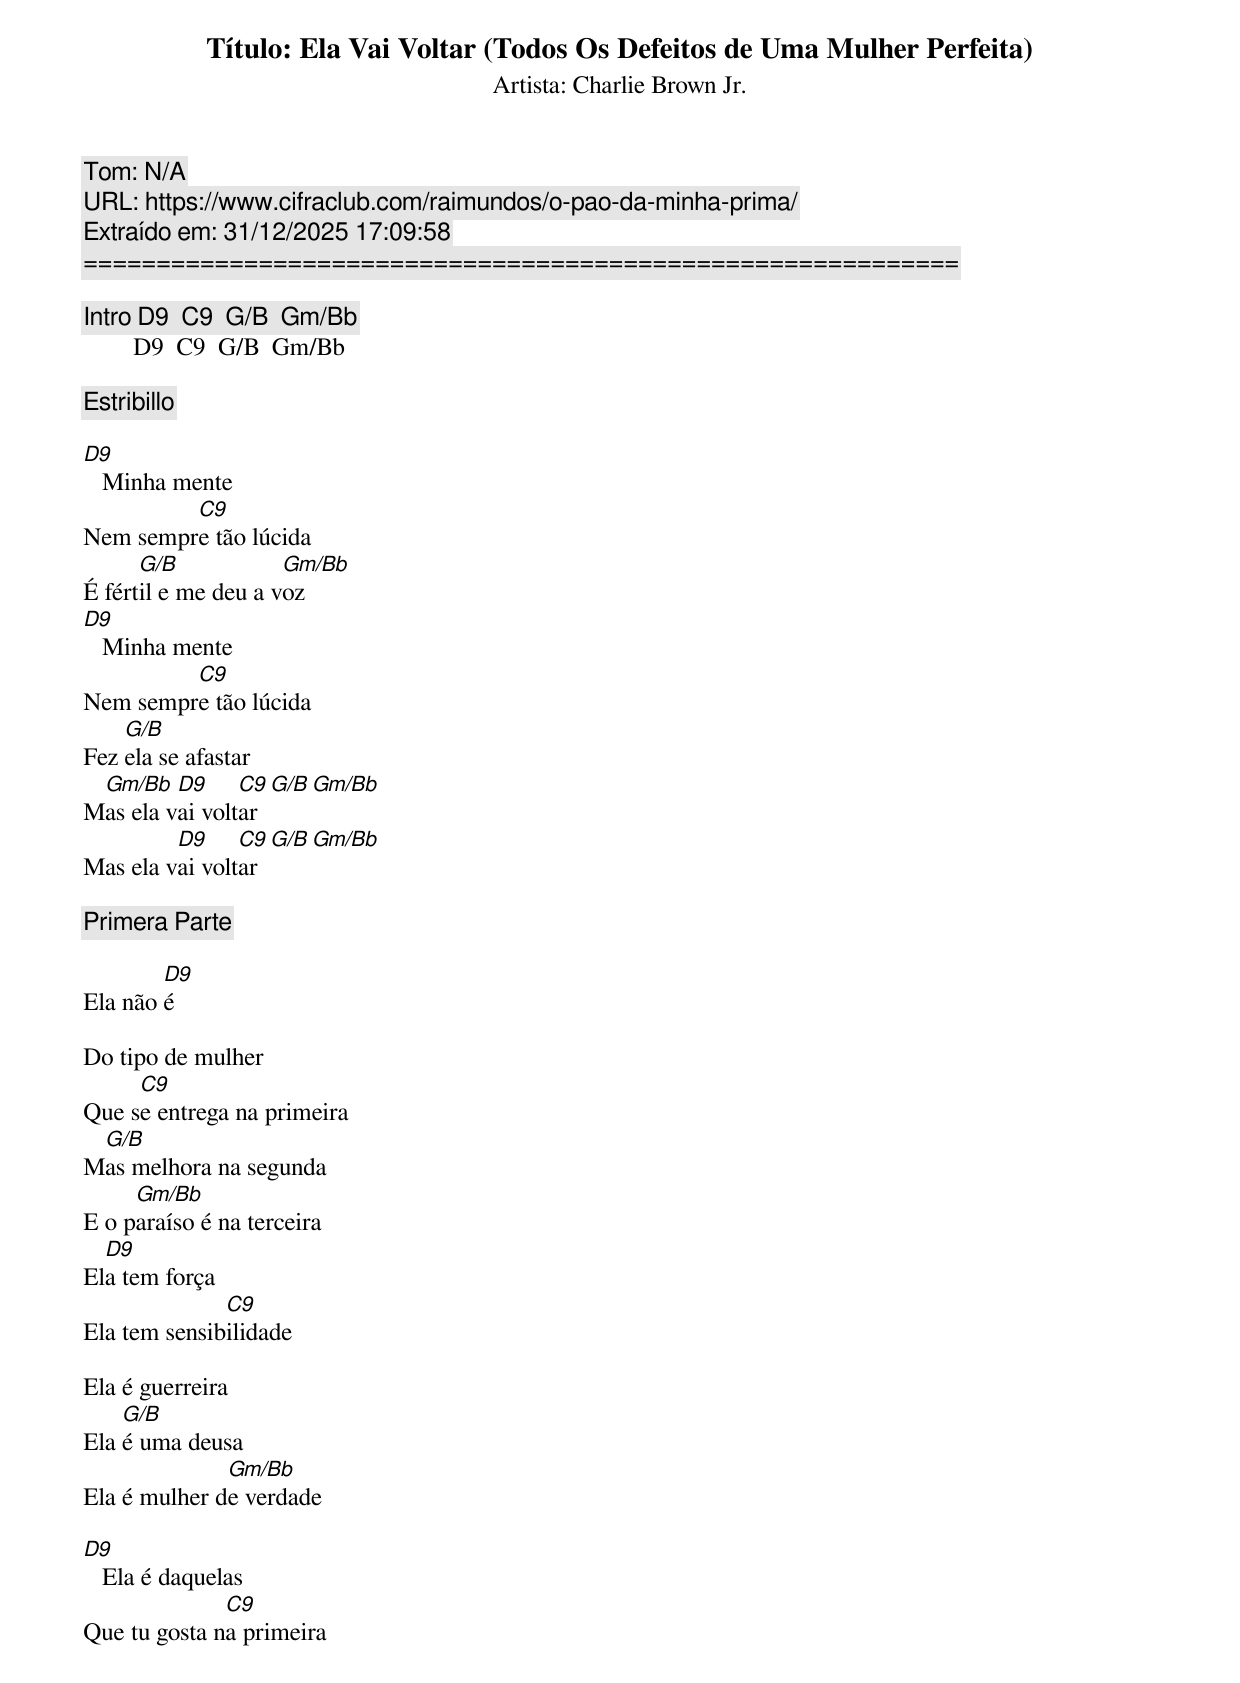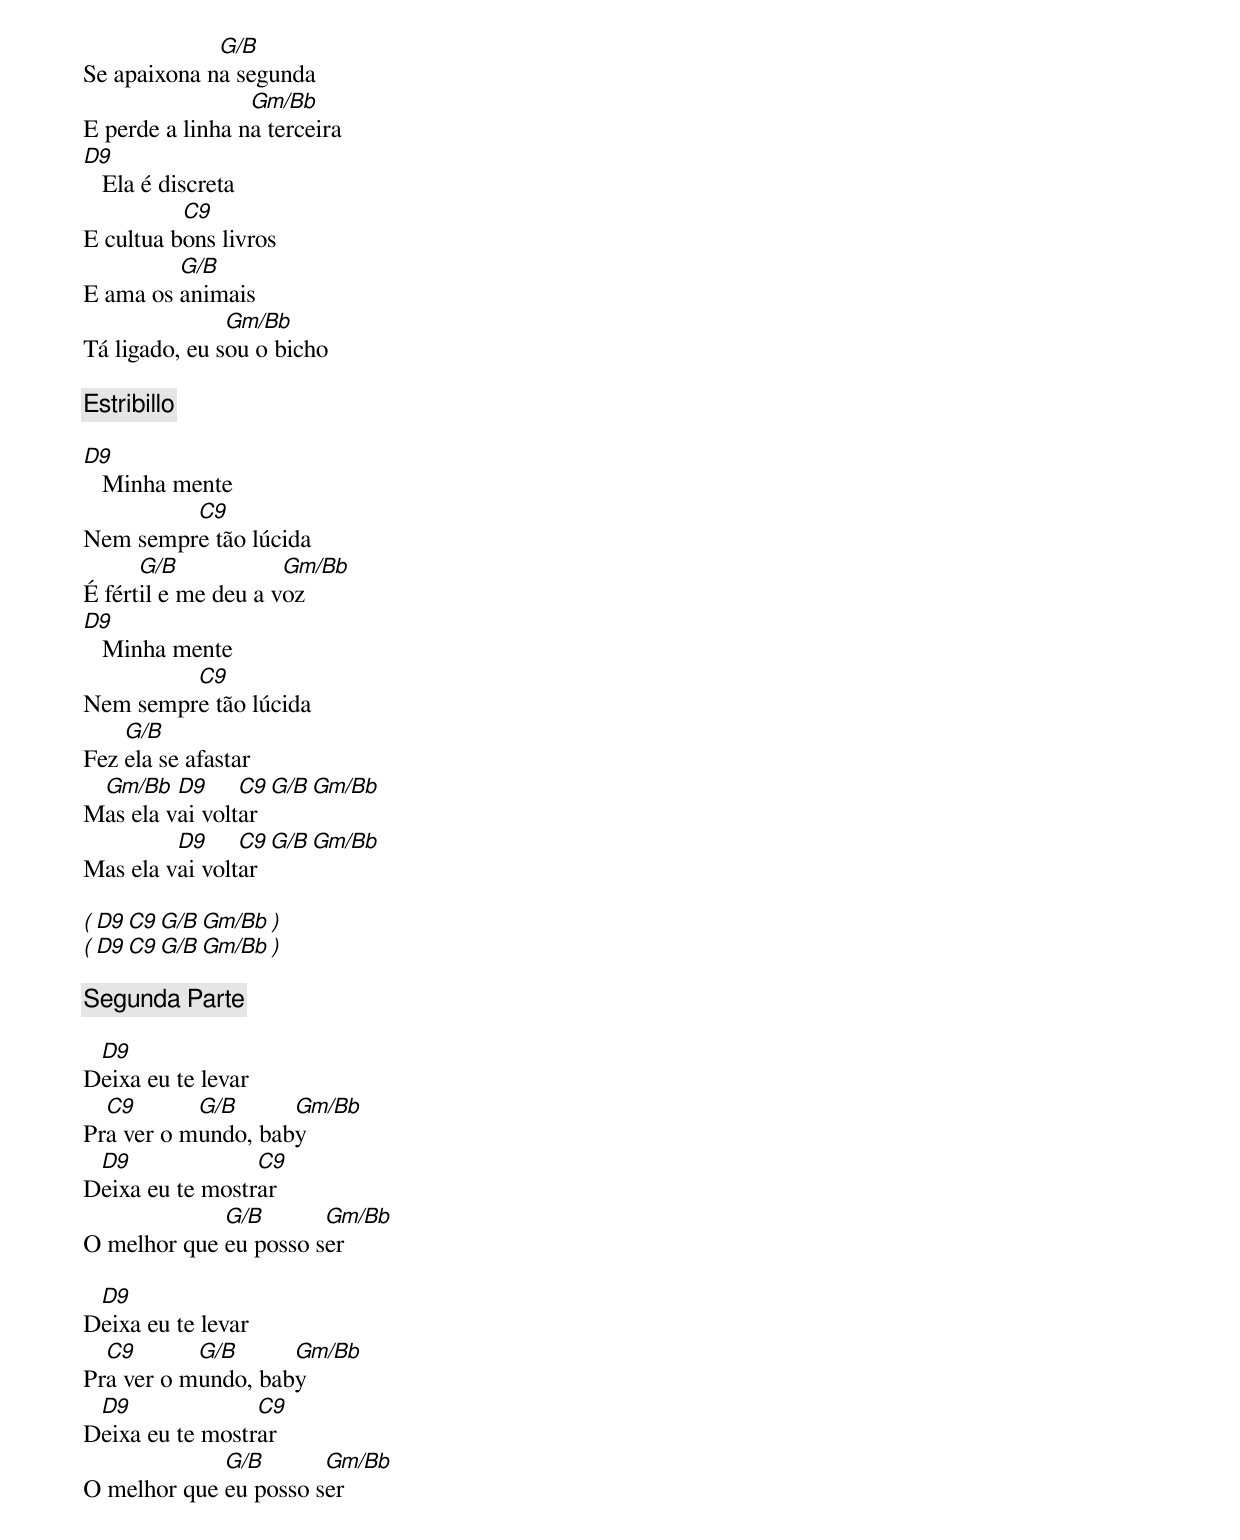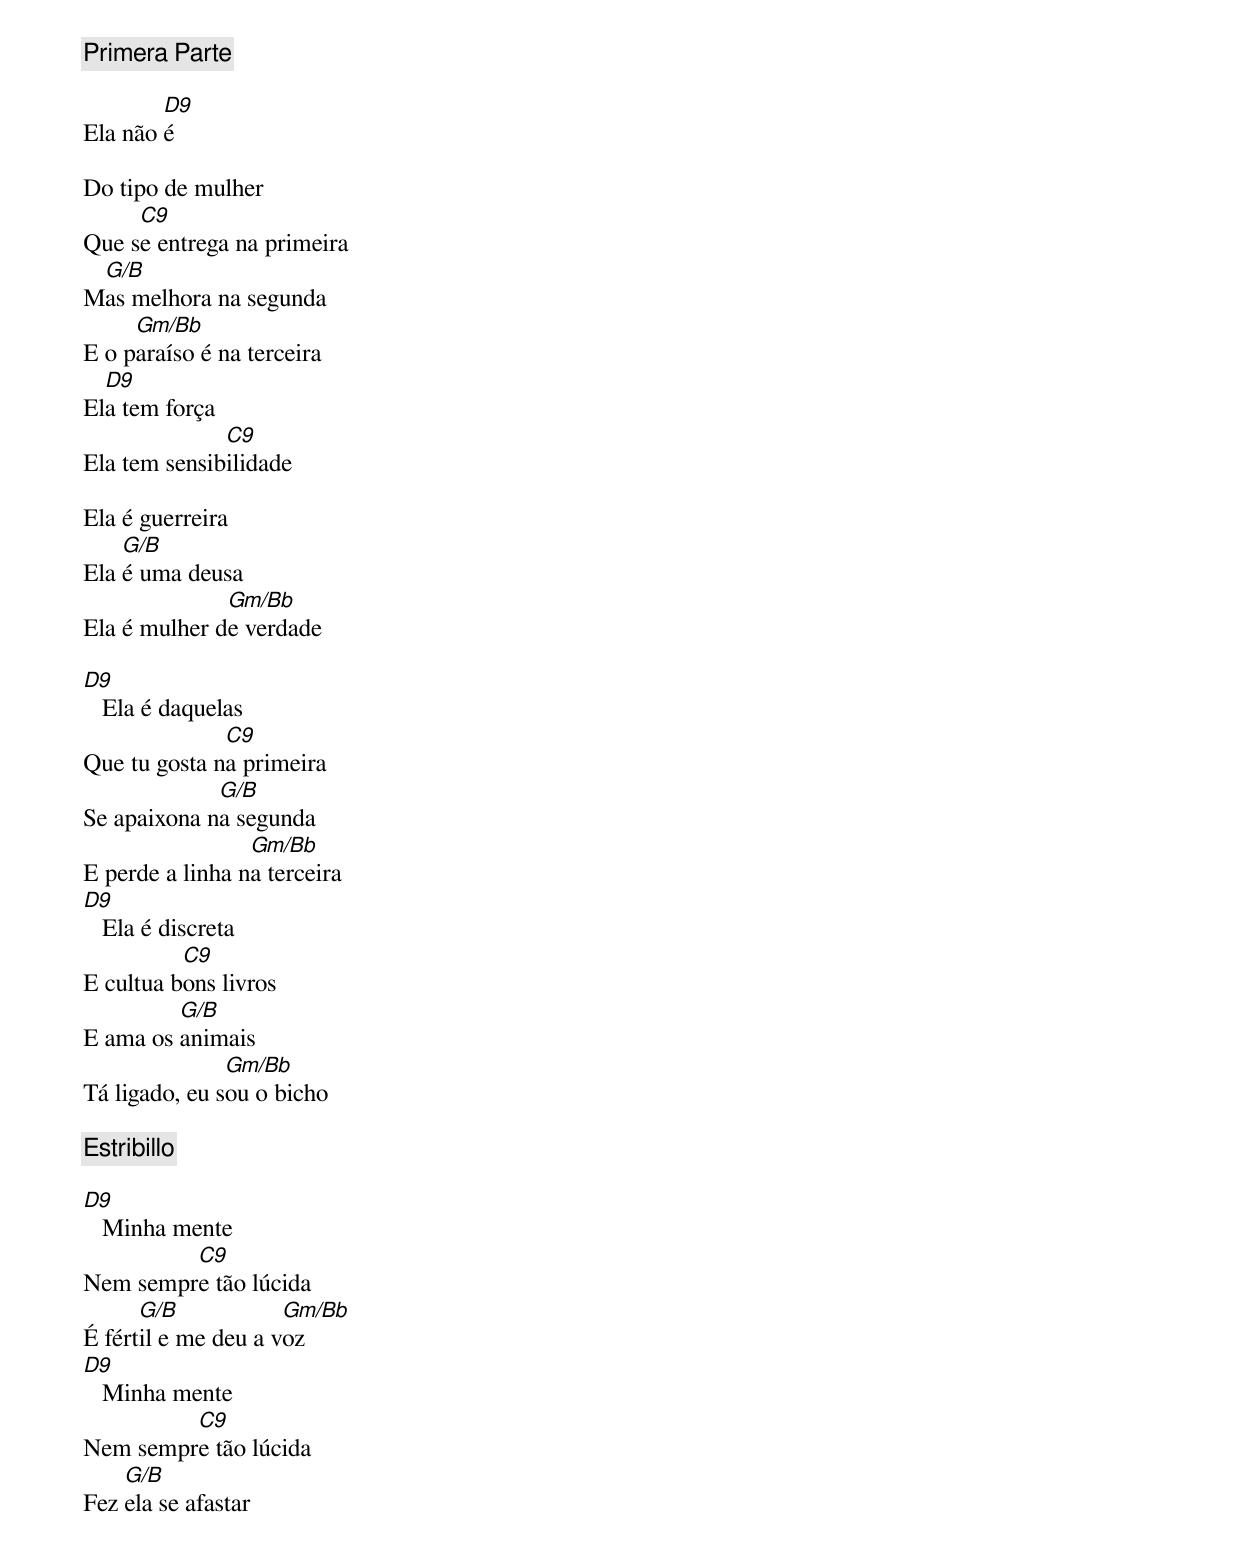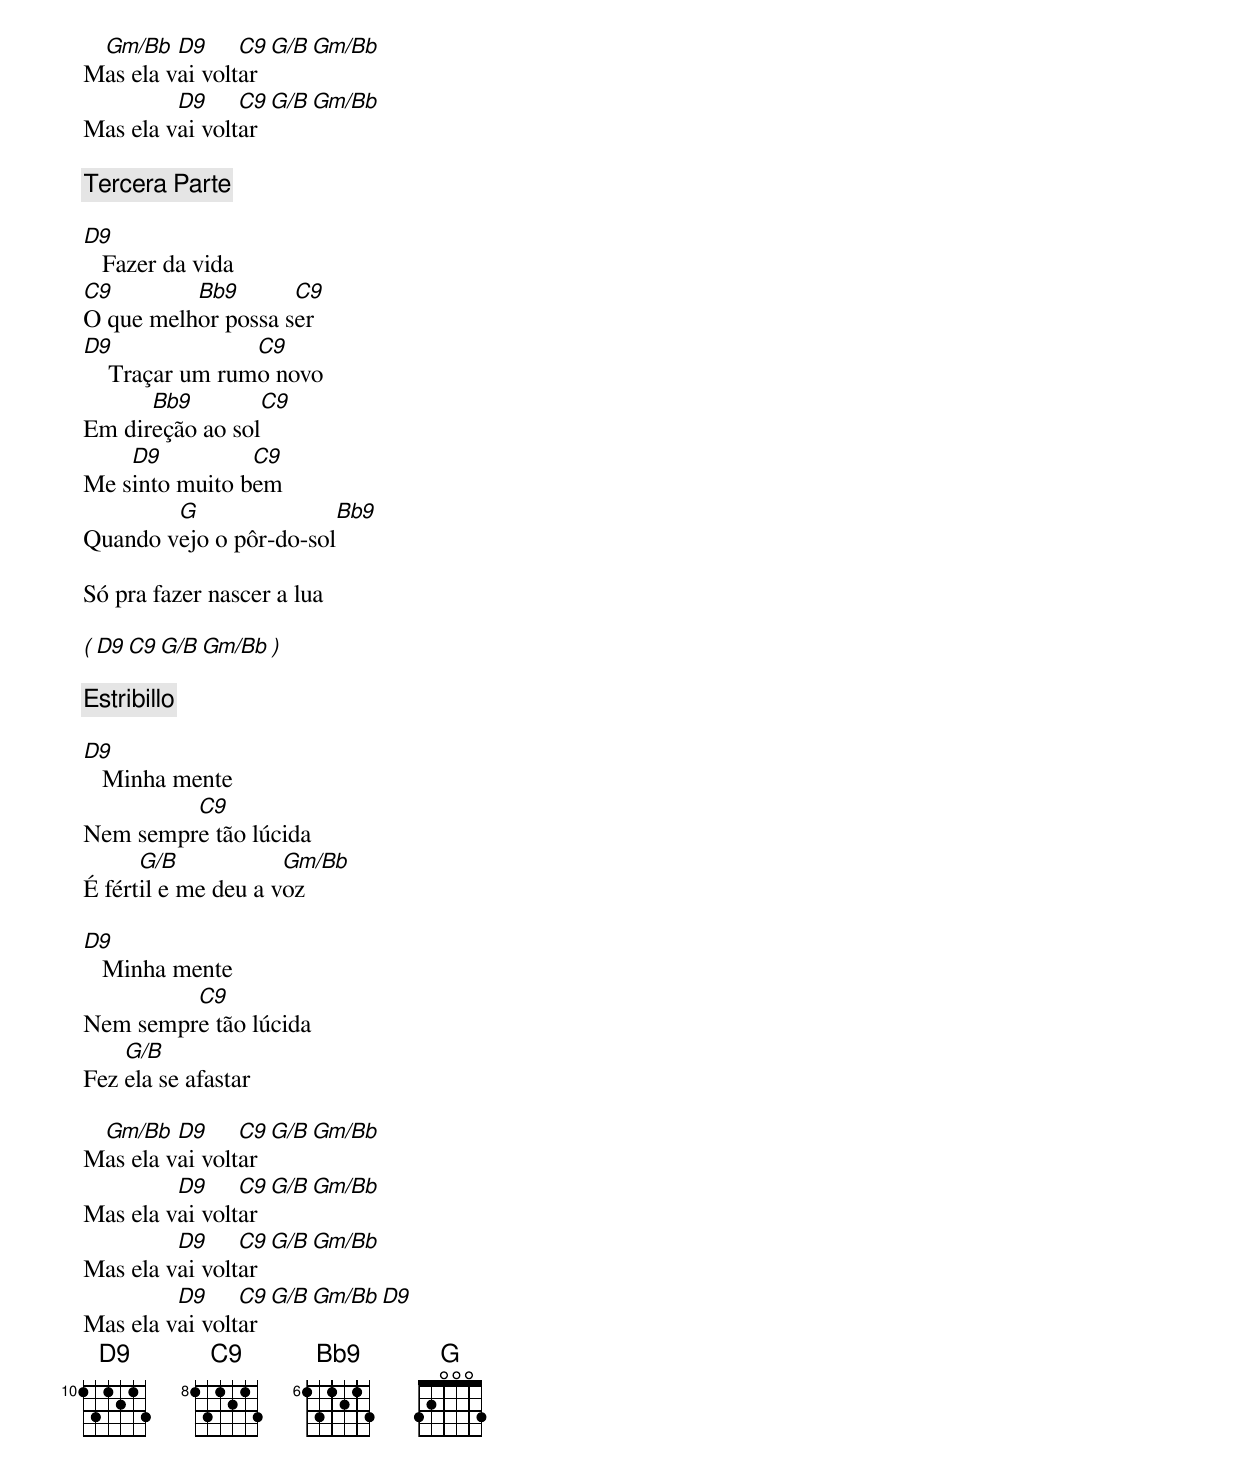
Título: Ela Vai Voltar (Todos Os Defeitos de Uma Mulher Perfeita)
Artista: Charlie Brown Jr.
Tom: N/A
URL: https://www.cifraclub.com/raimundos/o-pao-da-minha-prima/
Extraído em: 31/12/2025 17:09:58
============================================================

[Intro] D9  C9  G/B  Gm/Bb
        D9  C9  G/B  Gm/Bb

[Estribillo]

D9
   Minha mente
         C9
Nem sempre tão lúcida
      G/B            Gm/Bb
É fértil e me deu a voz
D9
   Minha mente
         C9
Nem sempre tão lúcida
    G/B
Fez ela se afastar
 Gm/Bb   D9     C9  G/B  Gm/Bb
Mas ela vai voltar
         D9     C9  G/B  Gm/Bb
Mas ela vai voltar

[Primera Parte]

        D9
Ela não é

Do tipo de mulher
     C9
Que se entrega na primeira
 G/B
Mas melhora na segunda
     Gm/Bb
E o paraíso é na terceira
  D9
Ela tem força
              C9
Ela tem sensibilidade

Ela é guerreira
    G/B
Ela é uma deusa
              Gm/Bb
Ela é mulher de verdade

D9
   Ela é daquelas
              C9
Que tu gosta na primeira
             G/B
Se apaixona na segunda
                 Gm/Bb
E perde a linha na terceira
D9
   Ela é discreta
          C9
E cultua bons livros
         G/B
E ama os animais
               Gm/Bb
Tá ligado, eu sou o bicho

[Estribillo]

D9
   Minha mente
         C9
Nem sempre tão lúcida
      G/B            Gm/Bb
É fértil e me deu a voz
D9
   Minha mente
         C9
Nem sempre tão lúcida
    G/B
Fez ela se afastar
 Gm/Bb   D9     C9  G/B  Gm/Bb
Mas ela vai voltar
         D9     C9  G/B  Gm/Bb
Mas ela vai voltar

( D9  C9  G/B  Gm/Bb )
( D9  C9  G/B  Gm/Bb )

[Segunda Parte]

 D9
Deixa eu te levar
  C9       G/B      Gm/Bb
Pra ver o mundo, baby
 D9              C9
Deixa eu te mostrar
             G/B       Gm/Bb
O melhor que eu posso ser

 D9
Deixa eu te levar
  C9       G/B      Gm/Bb
Pra ver o mundo, baby
 D9              C9
Deixa eu te mostrar
             G/B       Gm/Bb
O melhor que eu posso ser

[Primera Parte]

        D9
Ela não é

Do tipo de mulher
     C9
Que se entrega na primeira
 G/B
Mas melhora na segunda
     Gm/Bb
E o paraíso é na terceira
  D9
Ela tem força
              C9
Ela tem sensibilidade

Ela é guerreira
    G/B
Ela é uma deusa
              Gm/Bb
Ela é mulher de verdade

D9
   Ela é daquelas
              C9
Que tu gosta na primeira
             G/B
Se apaixona na segunda
                 Gm/Bb
E perde a linha na terceira
D9
   Ela é discreta
          C9
E cultua bons livros
         G/B
E ama os animais
               Gm/Bb
Tá ligado, eu sou o bicho

[Estribillo]

D9
   Minha mente
         C9
Nem sempre tão lúcida
      G/B            Gm/Bb
É fértil e me deu a voz
D9
   Minha mente
         C9
Nem sempre tão lúcida
    G/B
Fez ela se afastar
 Gm/Bb   D9     C9  G/B  Gm/Bb
Mas ela vai voltar
         D9     C9  G/B  Gm/Bb
Mas ela vai voltar

[Tercera Parte]

D9
   Fazer da vida
C9        Bb9       C9
O que melhor possa ser
D9               C9
    Traçar um rumo novo
      Bb9         C9
Em direção ao sol
    D9          C9
Me sinto muito bem
        G                Bb9
Quando vejo o pôr-do-sol

Só pra fazer nascer a lua

( D9  C9  G/B  Gm/Bb )

[Estribillo]

D9
   Minha mente
         C9
Nem sempre tão lúcida
      G/B            Gm/Bb
É fértil e me deu a voz

D9
   Minha mente
         C9
Nem sempre tão lúcida
    G/B
Fez ela se afastar

 Gm/Bb   D9     C9  G/B  Gm/Bb
Mas ela vai voltar
         D9     C9  G/B  Gm/Bb
Mas ela vai voltar
         D9     C9  G/B  Gm/Bb
Mas ela vai voltar
         D9     C9  G/B  Gm/Bb  D9
Mas ela vai voltar
